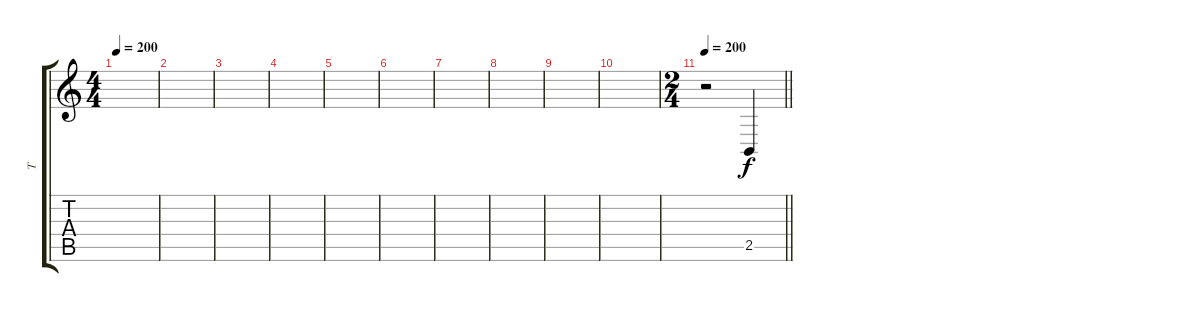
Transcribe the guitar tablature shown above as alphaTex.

\track ("T" "T") {instrument taikodrum}
\staff {score tabs}
\tuning (E4 B3 G3 D3 A2 E2) {hide}
\ts (4 4)
\tempo 200
\clef g2
\ks c
|
|
|
|
|
|
|
|
|
|
\ts (2 4)
\tempo 200
\barLineRight lightlight
r.2 2.5.4
